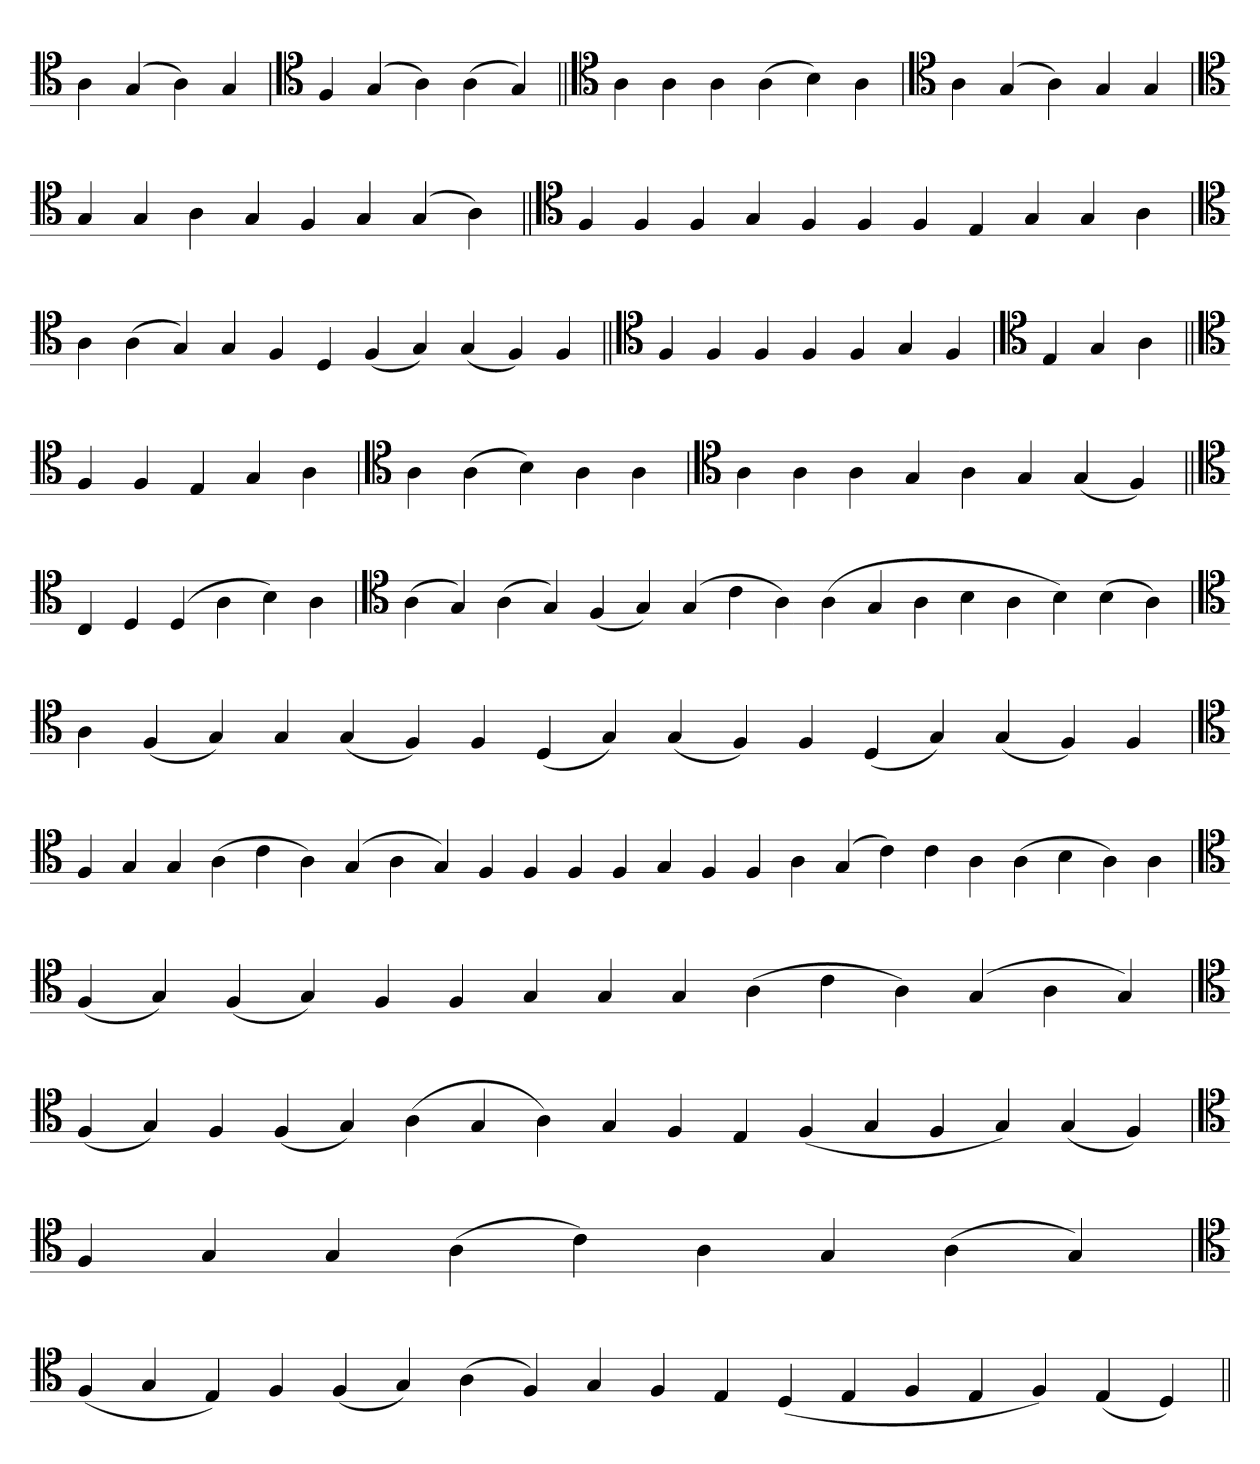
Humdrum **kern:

**kern
*part1
*staff1
*clefC4
=
4A
(4G
4A)
4G
=`
*clefC4
4F
(4G
4A)
(4A
4G)
=||
*clefC4
4A
4A
4A
(4A
4B)
4A
=`
*clefC4
4A
(4G
4A)
4G
4G
=`
*clefC4
4G
4G
4A
4G
4F
4G
(4G
4A)
=||
*clefC4
4F
4F
4F
4G
4F
4F
4F
4E
4G
4G
4A
='
*clefC4
4A
(4A
4G)
4G
4F
4D
(4F
4G)
(4G
4F)
4F
=||
*clefC4
4F
4F
4F
4F
4F
4G
4F
=`
*clefC4
4E
4G
4A
=||
*clefC4
4F
4F
4E
4G
4A
=`
*clefC4
4A
(4A
4B)
4A
4A
=`
*clefC4
4A
4A
4A
4G
4A
4G
(4G
4F)
=||
*clefC4
4C
4D
(4D
4A
4B)
4A
=`
*clefC4
(4A
4G)
(4A
4G)
(4F
4G)
(4G
4c
4A)
(4A
4G
4A
4B
4A
4B)
(4B
4A)
='
*clefC4
4A
(4F
4G)
4G
(4G
4F)
4F
(4D
4G)
(4G
4F)
4F
(4D
4G)
(4G
4F)
4F
=`
*clefC4
4F
4G
4G
(4A
4c
4A)
(4G
4A
4G)
4F
4F
4F
4F
4G
4F
4F
4A
(4G
4c)
4c
4A
(4A
4B
4A)
4A
=
*clefC4
(4F
4G)
(4F
4G)
4F
4F
4G
4G
4G
(4A
4c
4A)
(4G
4A
4G)
=`
*clefC4
(4F
4G)
4F
(4F
4G)
(4A
4G
4A)
4G
4F
4E
(4F
4G
4F
4G)
(4G
4F)
='
*clefC4
4F
4G
4G
(4A
4c)
4A
4G
(4A
4G)
=`
*clefC4
(4F
4G
4E)
4F
(4F
4G)
(4A
4F)
4G
4F
4E
(4D
4E
4F
4E
4F)
(4E
4D)
=||
*-
